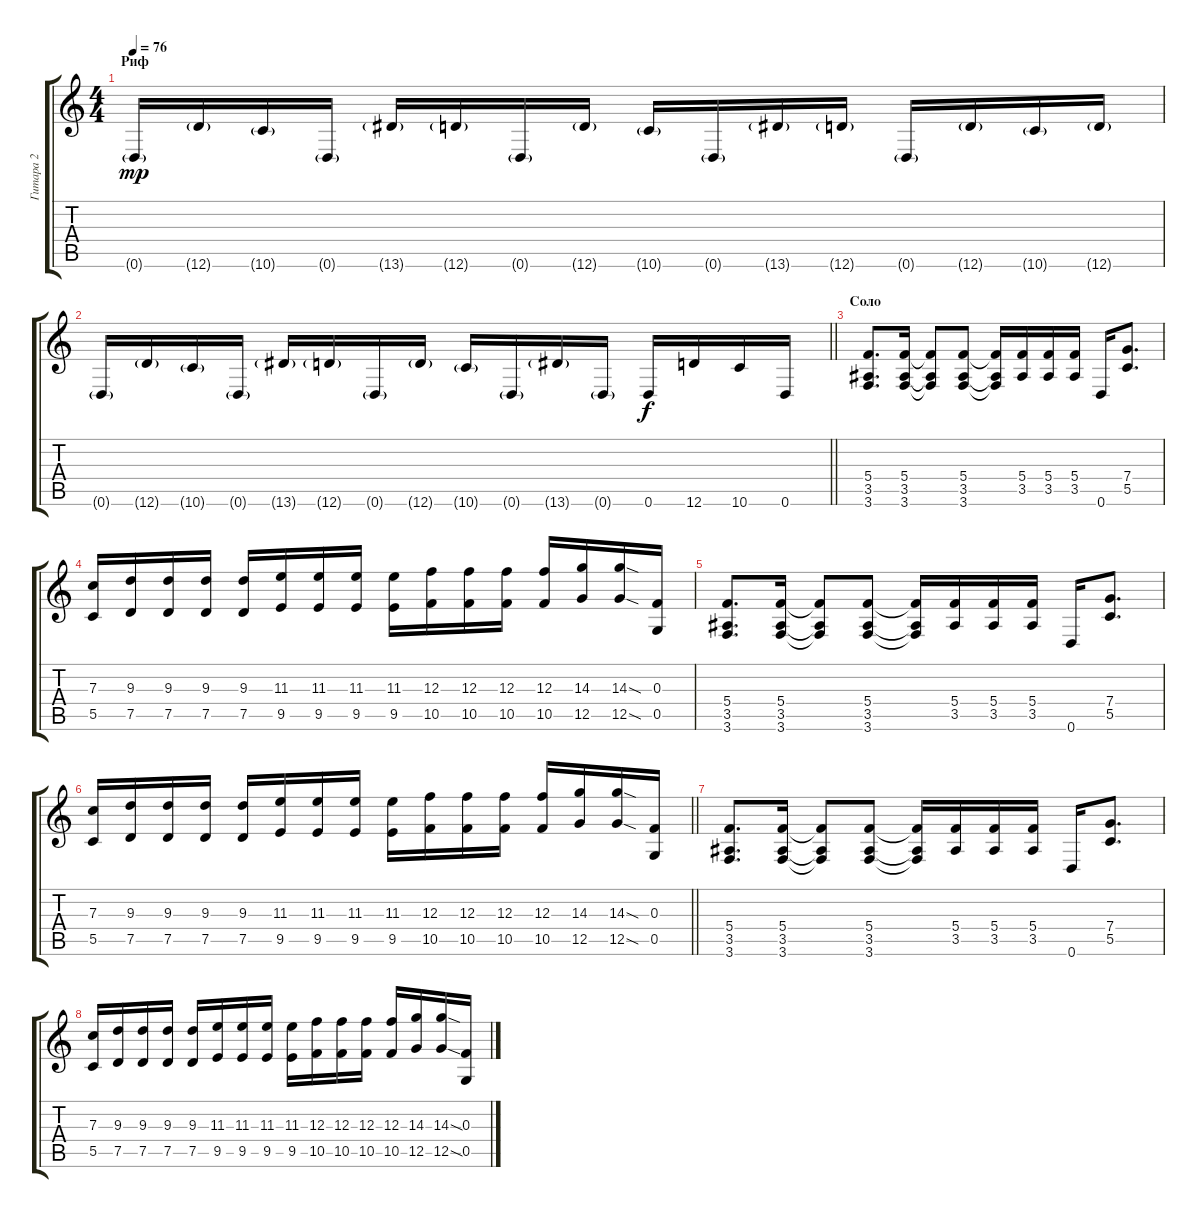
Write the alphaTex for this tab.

\track ("Гитара 2" "Гитара 2") {instrument distortionguitar}
\staff {score tabs}
\tuning (D4 A3 F3 C3 G2 D2) {hide}
\ts (4 4)
\section ("" "Риф")
\tempo 76
\clef g2
\ks c
0.6{g}.16{dy mp} 12.6{g}.16 10.6{g}.16 0.6{g}.16 13.6{g}.16 12.6{g}.16 0.6{g}.16 12.6{g}.16 10.6{g}.16 0.6{g}.16 13.6{g}.16 12.6{g}.16 0.6{g}.16 12.6{g}.16 10.6{g}.16 12.6{g}.16 |
\barLineRight lightlight
0.6{g}.16 12.6{g}.16 10.6{g}.16 0.6{g}.16 13.6{g}.16 12.6{g}.16 0.6{g}.16 12.6{g}.16 10.6{g}.16 0.6{g}.16 13.6{g}.16 0.6{g}.16 0.6.16{dy f volume 13 instrument distortionguitar} 12.6.16 10.6.16 0.6.16 |
\section ("" "Соло")
(5.4 3.5 3.6).8{d} (5.4 3.5 3.6).16 (5.4{t} 3.5{t} 3.6{t}).8 (5.4 3.5 3.6).8 (5.4{t} 3.5{t} 3.6{t}).16 (5.4 3.5).16 (5.4 3.5).16 (5.4 3.5).16 0.6.16 (7.4 5.5).8{d} |
(7.3 5.5).16 (9.3 7.5).16 (9.3 7.5).16 (9.3 7.5).16 (9.3 7.5).16 (11.3 9.5).16 (11.3 9.5).16 (11.3 9.5).16 (11.3 9.5).16 (12.3 10.5).16 (12.3 10.5).16 (12.3 10.5).16 (12.3 10.5).16 (14.3 12.5).16 (14.3{sod} 12.5{sod}).16 (0.3 0.5).16 |
(5.4 3.5 3.6).8{d} (5.4 3.5 3.6).16 (5.4{t} 3.5{t} 3.6{t}).8 (5.4 3.5 3.6).8 (5.4{t} 3.5{t} 3.6{t}).16 (5.4 3.5).16 (5.4 3.5).16 (5.4 3.5).16 0.6.16 (7.4 5.5).8{d} |
\barLineRight lightlight
(7.3 5.5).16 (9.3 7.5).16 (9.3 7.5).16 (9.3 7.5).16 (9.3 7.5).16 (11.3 9.5).16 (11.3 9.5).16 (11.3 9.5).16 (11.3 9.5).16 (12.3 10.5).16 (12.3 10.5).16 (12.3 10.5).16 (12.3 10.5).16 (14.3 12.5).16 (14.3{sod} 12.5{sod}).16 (0.3 0.5).16 |
(5.4 3.5 3.6).8{d} (5.4 3.5 3.6).16 (5.4{t} 3.5{t} 3.6{t}).8 (5.4 3.5 3.6).8 (5.4{t} 3.5{t} 3.6{t}).16 (5.4 3.5).16 (5.4 3.5).16 (5.4 3.5).16 0.6.16 (7.4 5.5).8{d} |
(7.3 5.5).16 (9.3 7.5).16 (9.3 7.5).16 (9.3 7.5).16 (9.3 7.5).16 (11.3 9.5).16 (11.3 9.5).16 (11.3 9.5).16 (11.3 9.5).16 (12.3 10.5).16 (12.3 10.5).16 (12.3 10.5).16 (12.3 10.5).16 (14.3 12.5).16 (14.3{sod} 12.5{sod}).16 (0.3 0.5).16
